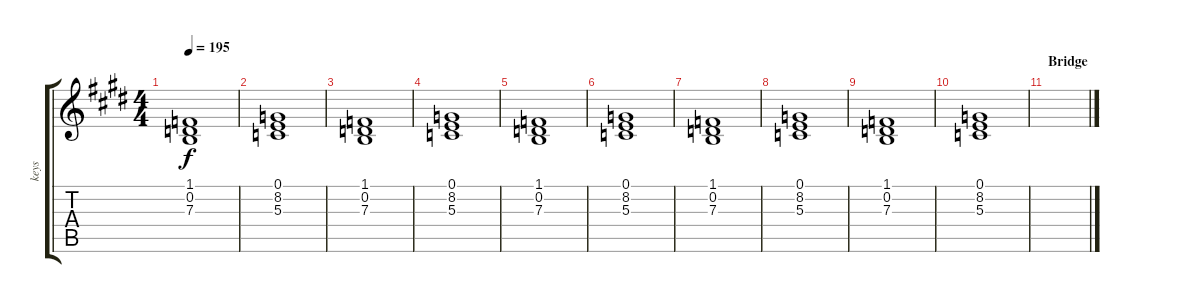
\track ("keys" "keys") {instrument choiraahs}
\staff {score tabs}
\tuning (E4 B3 G3 D3 A2 E2) {hide}
\ts (4 4)
\tempo 195
\clef g2
\ks e
(1.1 0.2 7.3).1{dy f} |
(0.1 8.2 5.3).1 |
(1.1 0.2 7.3).1 |
(0.1 8.2 5.3).1 |
(1.1 0.2 7.3).1 |
(0.1 8.2 5.3).1 |
(1.1 0.2 7.3).1 |
(0.1 8.2 5.3).1 |
(1.1 0.2 7.3).1 |
(0.1 8.2 5.3).1 |
\section ("" "Bridge")
